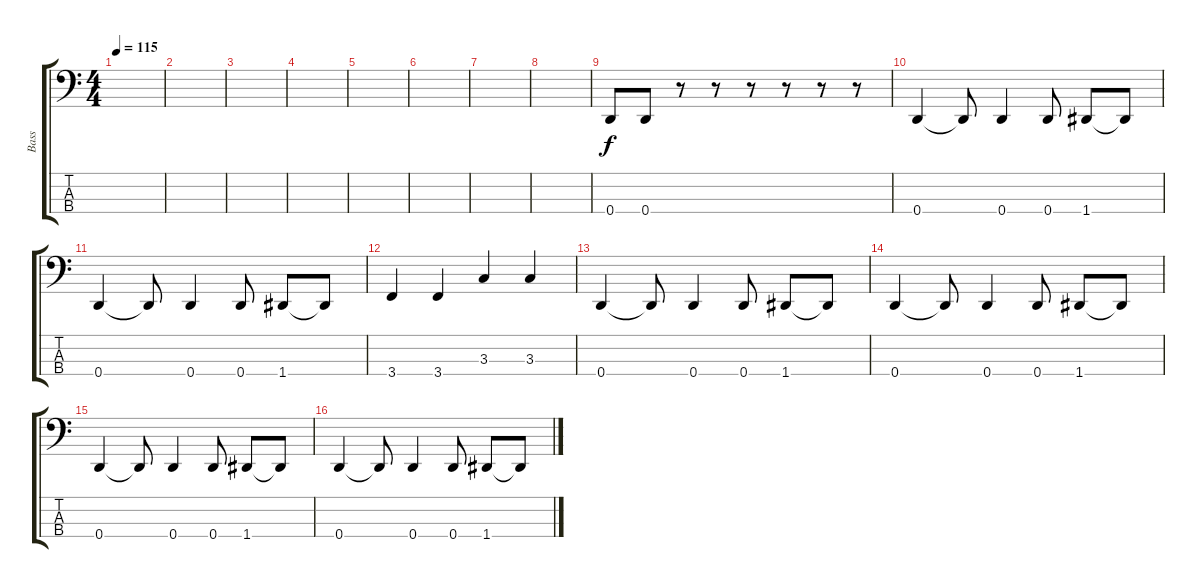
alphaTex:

\track ("Bass" "Bass") {instrument electricbassfinger}
\staff {score tabs}
\tuning (G2 D2 A1 D1) {hide}
\ts (4 4)
\tempo 115
\clef f4
\ks c
|
|
|
|
|
|
|
|
0.4.8 0.4.8 r.8 r.8 r.8 r.8 r.8 r.8 |
0.4.4 0.4{t}.8 0.4.4 0.4.8 1.4.8 1.4{t}.8 |
0.4.4 0.4{t}.8 0.4.4 0.4.8 1.4.8 1.4{t}.8 |
3.4.4 3.4.4 3.3.4 3.3.4 |
0.4.4 0.4{t}.8 0.4.4 0.4.8 1.4.8 1.4{t}.8 |
0.4.4 0.4{t}.8 0.4.4 0.4.8 1.4.8 1.4{t}.8 |
0.4.4 0.4{t}.8 0.4.4 0.4.8 1.4.8 1.4{t}.8 |
0.4.4 0.4{t}.8 0.4.4 0.4.8 1.4.8 1.4{t}.8
